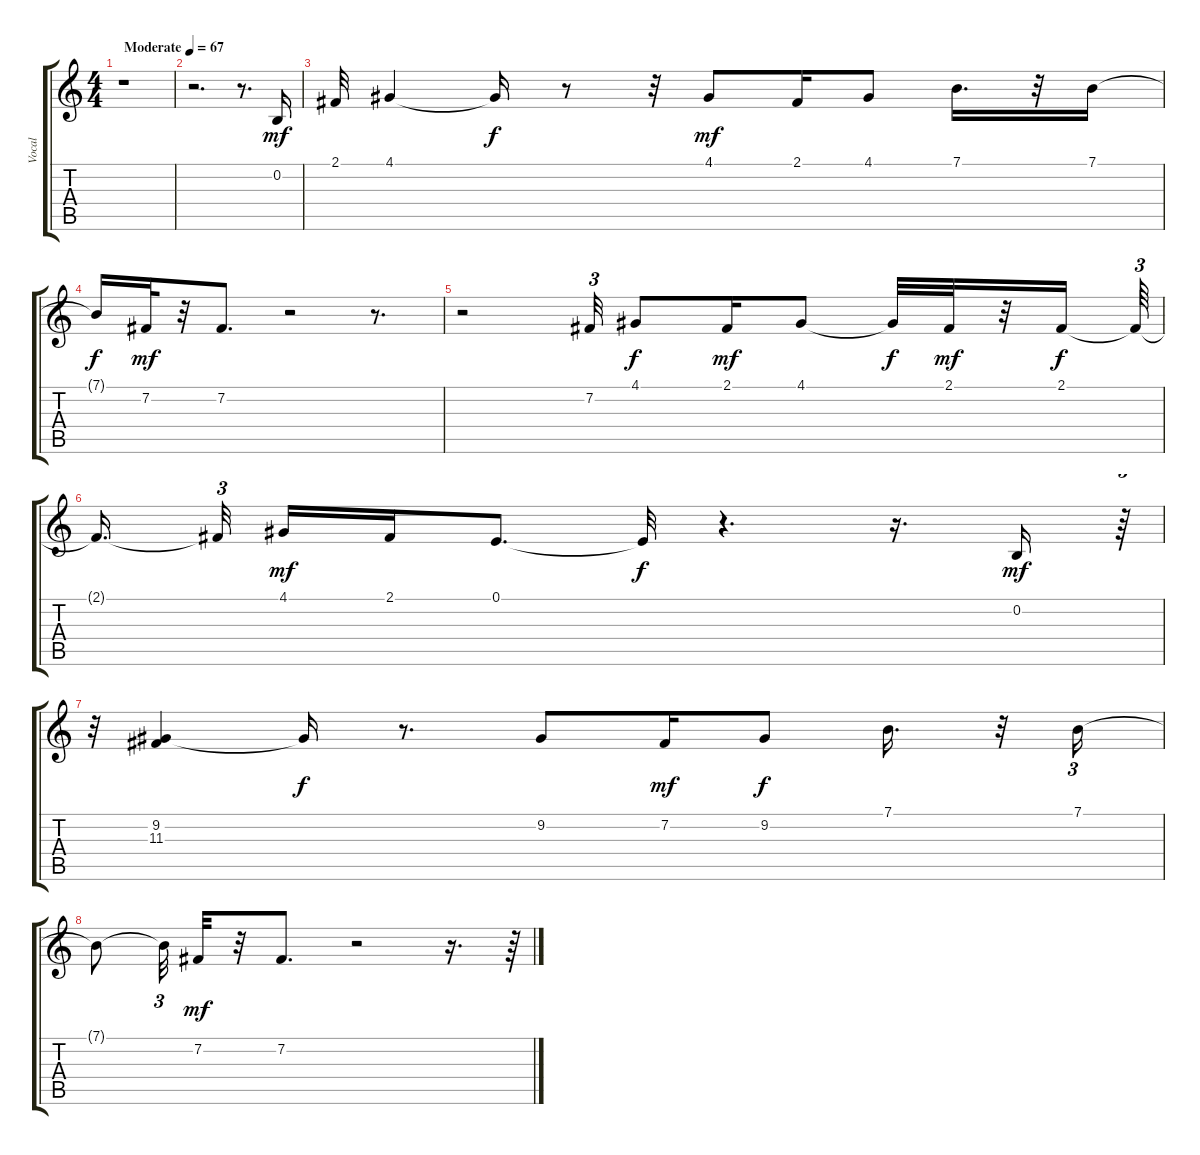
\track ("Vocal" "Vocal") {instrument voiceoohs}
\staff {score tabs}
\tuning (E4 B3 G3 D3 A2 E2) {hide}
\ts (4 4)
\tempo (67 "Moderate")
\clef g2
\ks c
r.1{dy mf instrument voiceoohs} |
r.2{d} r.8{d} 0.2.16 |
2.1.32 4.1.4 4.1{t}.16{dy f} r.8 r.32 4.1.8{dy mf} 2.1.16 4.1.8 7.1.16{d} r.32 7.1.16 |
7.1{t}.16{dy f} 7.2.32{dy mf} r.32 7.2.8{d} r.2 r.8{d} |
r.2 7.2.32{tu (3 2)} 4.1.8{dy f} 2.1.16{dy mf} 4.1.8 4.1{t}.32{dy f} 2.1.32{dy mf} r.32 2.1.16{dy f} 2.1{t}.64{tu (3 2)} |
2.1{t}.16{d beam splitsecondary} 2.1{t}.32{tu (3 2) beam splitsecondary} 4.1.16{dy mf} 2.1.16 0.1.8{d} 0.1{t}.32{dy f} r.4{d} r.16{d} 0.2.16{dy mf} r.64{tu (3 2)} |
r.32{tu (3 2)} (9.2 11.3).4 9.2{t}.16{dy f} r.8{d} 9.2.8 7.2.16{dy mf} 9.2.8{dy f} 7.1.16{d} r.32 7.1.16{tu (3 2)} |
7.1{t}.8 7.1{t}.32{tu (3 2)} 7.2.32{dy mf} r.32 7.2.8{d} r.2 r.16{d} r.64{tu (3 2)}
